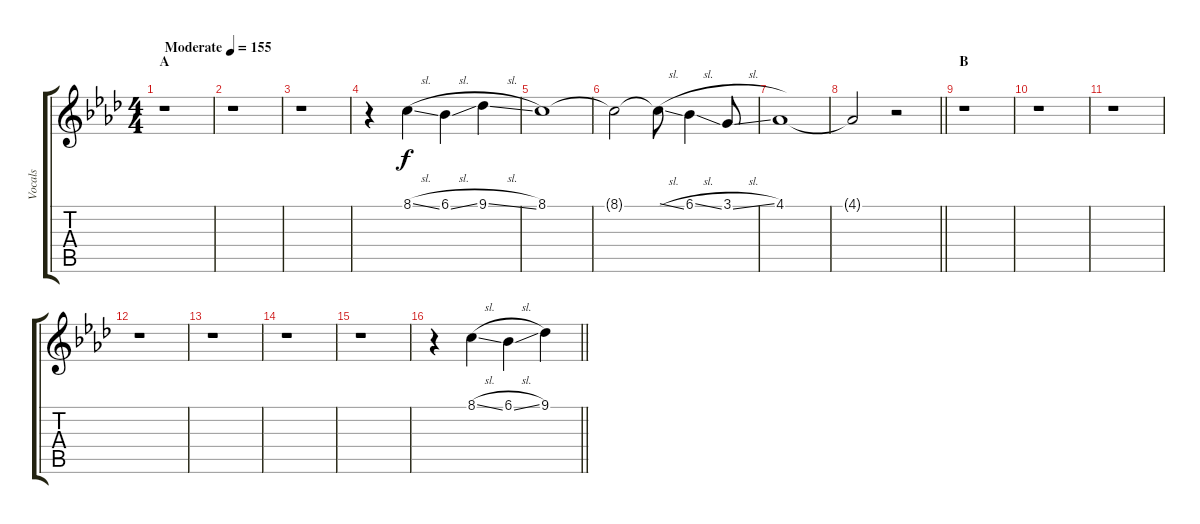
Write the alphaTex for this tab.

\track ("Vocals" "Vocals") {instrument voiceoohs}
\staff {score tabs}
\tuning (E4 B3 G3 D3 A2 E2) {hide}
\ts (4 4)
\section ("" "A")
\tempo (155 "Moderate")
\clef g2
\ks ab
r.1{dy f instrument voiceoohs} |
r.1 |
r.1 |
r.4 8.1{sl}.4 6.1{sl}.4 9.1{sl}.4 |
8.1.1 |
8.1{t}.2 8.1{sl t}.8 6.1{sl}.4 3.1{sl}.8 |
4.1.1 |
\barLineRight lightlight
4.1{t}.2 r.2 |
\section ("" "B")
r.1 |
r.1 |
r.1 |
r.1 |
r.1 |
r.1 |
r.1 |
\barLineRight lightlight
r.4 8.1{sl}.4 6.1{sl}.4 9.1{sl}.4
